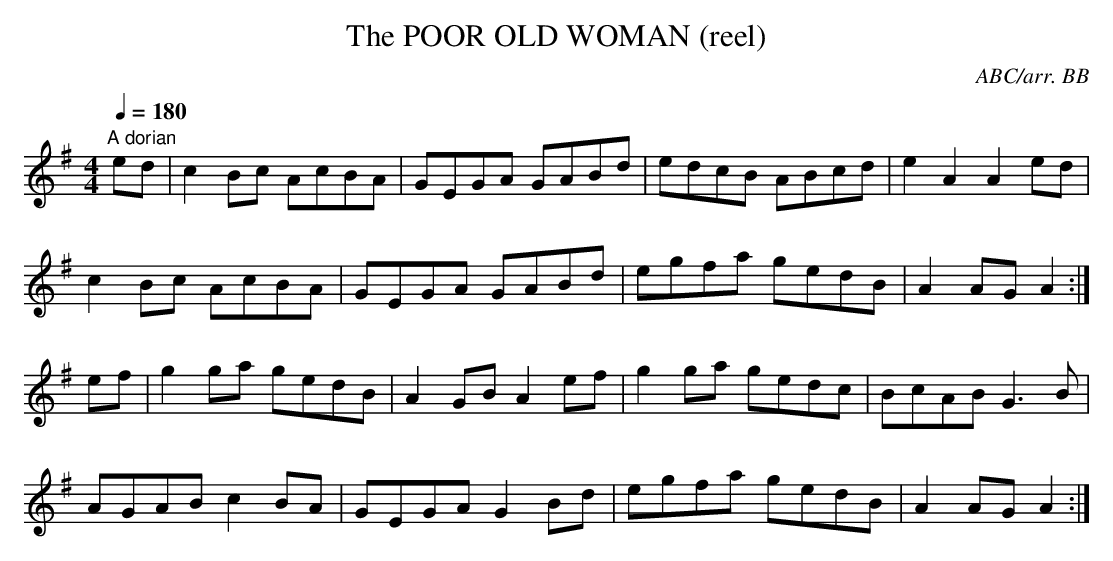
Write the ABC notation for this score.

X:1
T:POOR OLD WOMAN (reel), The
C:ABC/arr. BB
Y:"moderately
Q:1/4=180
L:1/8
M:4/4
K:G % source key = C
"A dorian"
ed|c2Bc AcBA|GEGA GABd|edcB ABcd|e2A2 A2ed|
c2Bc AcBA|GEGA GABd|egfa gedB|A2AG A2 :|
ef|g2ga gedB|A2GB A2ef|g2ga gedc|BcAB G3B|
AGAB c2BA|GEGA G2Bd|egfa gedB|A2AG A2 :|
